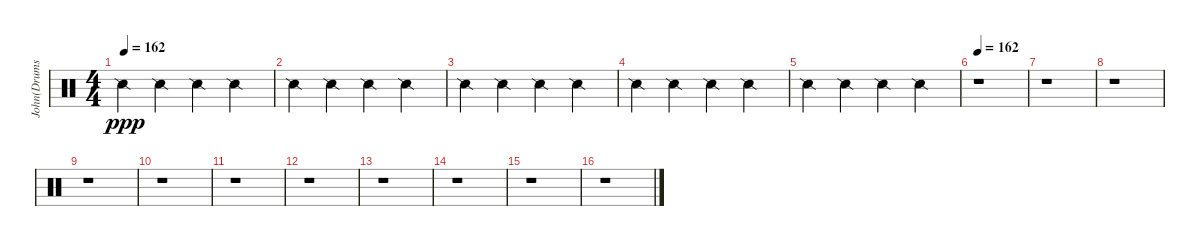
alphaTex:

\track ("John(Drums)" "John(Drums") {instrument percussion}
\staff {score}
\articulation defaults
\ts (4 4)
\tempo 162
\tempo 120
\tempo 162
\clef neutral
\ks c "Snare (side stick) 2".4{dy ppp volume 6} "Snare (side stick) 2".4 "Snare (side stick) 2".4 "Snare (side stick) 2".4
|
"Snare (side stick) 2".4 "Snare (side stick) 2".4 "Snare (side stick) 2".4 "Snare (side stick) 2".4 |
"Snare (side stick) 2".4 "Snare (side stick) 2".4 "Snare (side stick) 2".4 "Snare (side stick) 2".4 |
"Snare (side stick) 2".4 "Snare (side stick) 2".4 "Snare (side stick) 2".4 "Snare (side stick) 2".4 |
"Snare (side stick) 2".4 "Snare (side stick) 2".4 "Snare (side stick) 2".4 "Snare (side stick) 2".4 |
\tempo 162
r.1{volume 13} |
r.1 |
r.1 |
r.1 |
r.1 |
r.1 |
r.1 |
r.1 |
r.1 |
r.1 |
r.1
